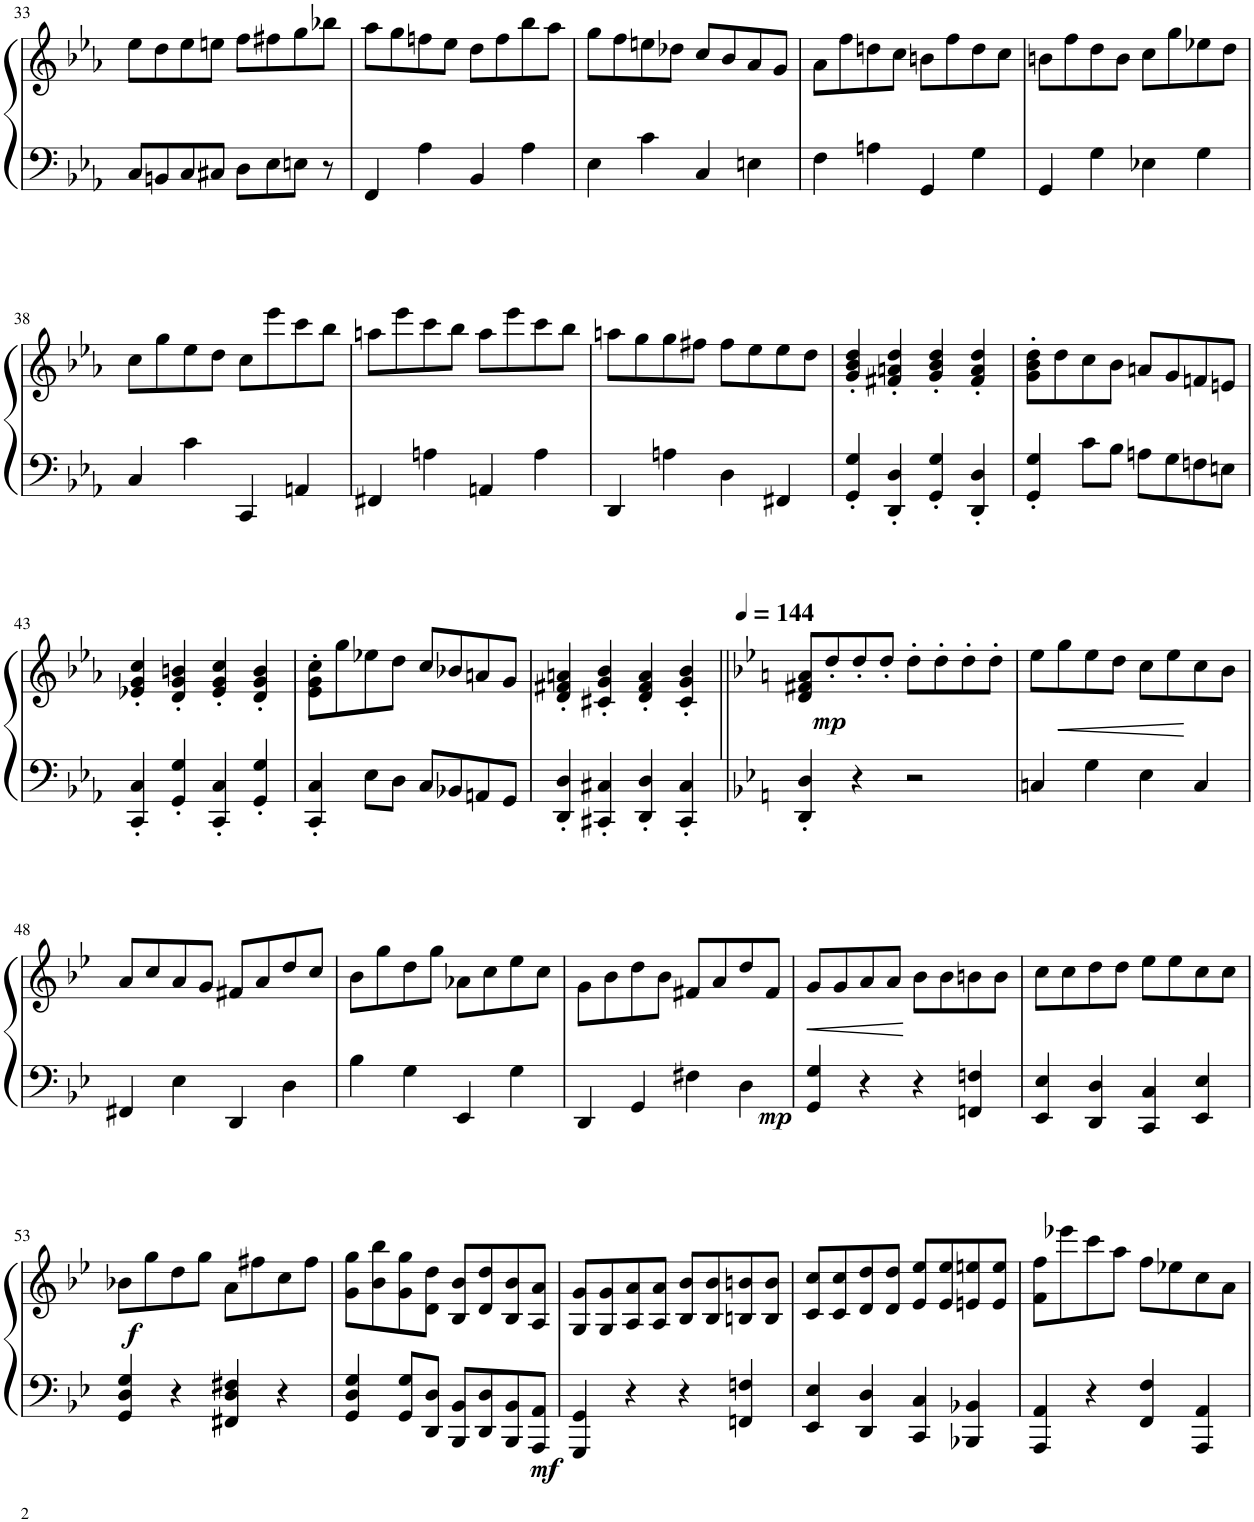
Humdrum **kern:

**kern	**kern	**dynam
*part1	*part1	*part1
*staff2	*staff1	*staff1/2
*I"Piano	*	*
*I'Pno.	*	*
!!LO:PB:g=z
*clefF4	*clefG2	*
*k[b-e-a-]	*k[b-e-a-]	*
*M4/4	*M4/4	*
*met(c)	*met(c)	*
=33	=33	=33
8C/L	8ee-\L	.
8BBn/	8dd\	.
8C/	8ee-\	.
8C#X/J	8een\J	.
8D\L	8ff\L	.
8E-\	8ff#X\	.
8En\J	8gg\	.
8r	8bb-X\J	.
=34	=34	=34
4FF/	8aa-\L	.
.	8gg\	.
4A-\	8ffn\	.
.	8ee-\J	.
4BB-/	8dd\L	.
.	8ff\	.
4A-\	8bb-\	.
.	8aa-\J	.
=35	=35	=35
4E-\	8gg\L	.
.	8ff\	.
4c\	8een\	.
.	8dd-X\J	.
4C/	8cc/L	.
.	8b-/	.
4En\	8a-/	.
.	8g/J	.
=36	=36	=36
4F\	8a-\L	.
.	8ff\	.
4An\	8ddn\	.
.	8cc\J	.
4GG/	8bn\L	.
.	8ff\	.
4G\	8dd\	.
.	8cc\J	.
=37	=37	=37
4GG/	8bn\L	.
.	8ff\	.
4G\	8dd\	.
.	8b\J	.
4E-X\	8cc\L	.
.	8gg\	.
4G\	8ee-X\	.
.	8dd\J	.
!!LO:LB:g=z
=38	=38	=38
4C/	8cc\L	.
.	8gg\	.
4c\	8ee-\	.
.	8dd\J	.
4CC/	8cc\L	.
.	8eee-\	.
4AAn/	8ccc\	.
.	8bb-\J	.
=39	=39	=39
4FF#X/	8aan\L	.
.	8eee-\	.
4An\	8ccc\	.
.	8bb-\J	.
4AAn/	8aa\L	.
.	8eee-\	.
4A\	8ccc\	.
.	8bb-\J	.
=40	=40	=40
4DD/	8aan\L	.
.	8gg\	.
4An\	8gg\	.
.	8ff#X\J	.
4D\	8ff#\L	.
.	8ee-\	.
4FF#X/	8ee-\	.
.	8dd\J	.
=41	=41	=41
4GG/' 4G/'	4g/' 4b-/' 4dd/'	.
4DD/' 4D/'	4f#X/' 4an/' 4dd/'	.
4GG/' 4G/'	4g/' 4b-/' 4dd/'	.
4DD/' 4D/'	4f#/' 4a/' 4dd/'	.
=42	=42	=42
4GG/' 4G/'	8g\' 8b-\' 8dd\'L	.
.	8dd\	.
8c\L	8cc\	.
8B-\J	8b-\J	.
8An\L	8an/L	.
8G\	8g/	.
8Fn\	8fn/	.
8En\J	8en/J	.
!!LO:LB:g=z
=43	=43	=43
4CC/' 4C/'	4e-X/' 4g/' 4cc/'	.
4GG/' 4G/'	4d/' 4g/' 4bn/'	.
4CC/' 4C/'	4e-/' 4g/' 4cc/'	.
4GG/' 4G/'	4d/' 4g/' 4b/'	.
=44	=44	=44
4CC/' 4C/'	8e-\' 8g\' 8cc\'L	.
.	8gg\	.
8E-\L	8ee-X\	.
8D\J	8dd\J	.
8C/L	8cc/L	.
8BB-X/	8b-X/	.
8AAn/	8an/	.
8GG/J	8g/J	.
=45	=45	=45
4DD/' 4D/'	4d/' 4f#X/' 4an/'	.
4CC#X/' 4C#X/'	4c#X/' 4g/' 4b-/'	.
4DD/' 4D/'	4d/' 4f#/' 4a/'	.
4CC#/' 4C#/'	4c#/' 4g/' 4b-/'	.
=46||	=46||	=46||
*k[b-e-]	*k[b-e-]	*
*	*MM144	*
4DD/' 4D/'	8d/ 8f#X/ 8a/L	.
!	!	!LO:DY:b
.	8dd'/	mp
4r	8dd'/	.
.	8dd'/J	.
2r	8dd'\L	.
.	8dd'\	.
.	8dd'\	.
.	8dd'\J	.
=47	=47	=47
4Cn/	8ee-\L	.
!	!	!LO:HP:b
.	8gg\	<
4G\	8ee-\	.
.	8dd\J	.
4E-\	8cc\L	.
.	8ee-\	.
4C/	8cc\	[
.	8b-\J	.
!!LO:LB:g=z
=48	=48	=48
4FF#X/	8a/L	.
.	8cc/	.
4E-\	8a/	.
.	8g/J	.
4DD/	8f#X/L	.
.	8a/	.
4D\	8dd/	.
.	8cc/J	.
=49	=49	=49
4B-\	8b-\L	.
.	8gg\	.
4G\	8dd\	.
.	8gg\J	.
4EE-/	8a-X\L	.
.	8cc\	.
4G\	8ee-\	.
.	8cc\J	.
=50	=50	=50
4DD/	8g\L	.
.	8b-\	.
4GG/	8dd\	.
.	8b-\J	.
4F#X\	8f#X/L	.
.	8a/	.
!	!	!LO:DY:b=2
4D\	8dd/	mp
.	8f#/J	.
=51	=51	=51
!	!	!LO:HP:b
4GG/ 4G/	8g/L	<
.	8g/	.
4r	8a/	.
.	8a/J	.
4r	8b-\L	[
.	8b-\	.
4FFn/ 4Fn/	8bn\	.
.	8b\J	.
=52	=52	=52
4EE-/ 4E-/	8cc\L	.
.	8cc\	.
4DD/ 4D/	8dd\	.
.	8dd\J	.
4CC/ 4C/	8ee-\L	.
.	8ee-\	.
4EE-/ 4E-/	8cc\	.
.	8cc\J	.
!!LO:LB:g=z
=53	=53	=53
!	!	!LO:DY:b
4GG/ 4D/ 4G/	8b-X\L	f
.	8gg\	.
4r	8dd\	.
.	8gg\J	.
4FF#X/ 4D/ 4F#X/	8a\L	.
.	8ff#X\	.
4r	8cc\	.
.	8ff#\J	.
=54	=54	=54
4GG/ 4D/ 4G/	8g\ 8gg\L	.
.	8b-\ 8bb-\	.
8GG/ 8G/L	8g\ 8gg\	.
8DD/ 8D/J	8d\ 8dd\J	.
8BBB-/ 8BB-/L	8B-/ 8b-/L	.
8DD/ 8D/	8d/ 8dd/	.
8BBB-/ 8BB-/	8B-/ 8b-/	.
!	!	!LO:DY:b=2
8AAA/ 8AA/J	8A/ 8a/J	mf
=55	=55	=55
4GGG/ 4GG/	8G/ 8g/L	.
.	8G/ 8g/	.
4r	8A/ 8a/	.
.	8A/ 8a/J	.
4r	8B-/ 8b-/L	.
.	8B-/ 8b-/	.
4FFn/ 4Fn/	8Bn/ 8bn/	.
.	8B/ 8b/J	.
=56	=56	=56
4EE-/ 4E-/	8c/ 8cc/L	.
.	8c/ 8cc/	.
4DD/ 4D/	8d/ 8dd/	.
.	8d/ 8dd/J	.
4CC/ 4C/	8e-/ 8ee-/L	.
.	8e-/ 8ee-/	.
4BBB-X/ 4BB-X/	8en/ 8een/	.
.	8e/ 8ee/J	.
=57	=57	=57
4AAA/ 4AA/	8f\ 8ff\L	.
.	8eee-X\	.
4r	8ccc\	.
.	8aa\J	.
4FF/ 4F/	8ff\L	.
.	8ee-X\	.
4AAA/ 4AA/	8cc\	.
.	8a\J	.
=	=	=
*-	*-	*-
